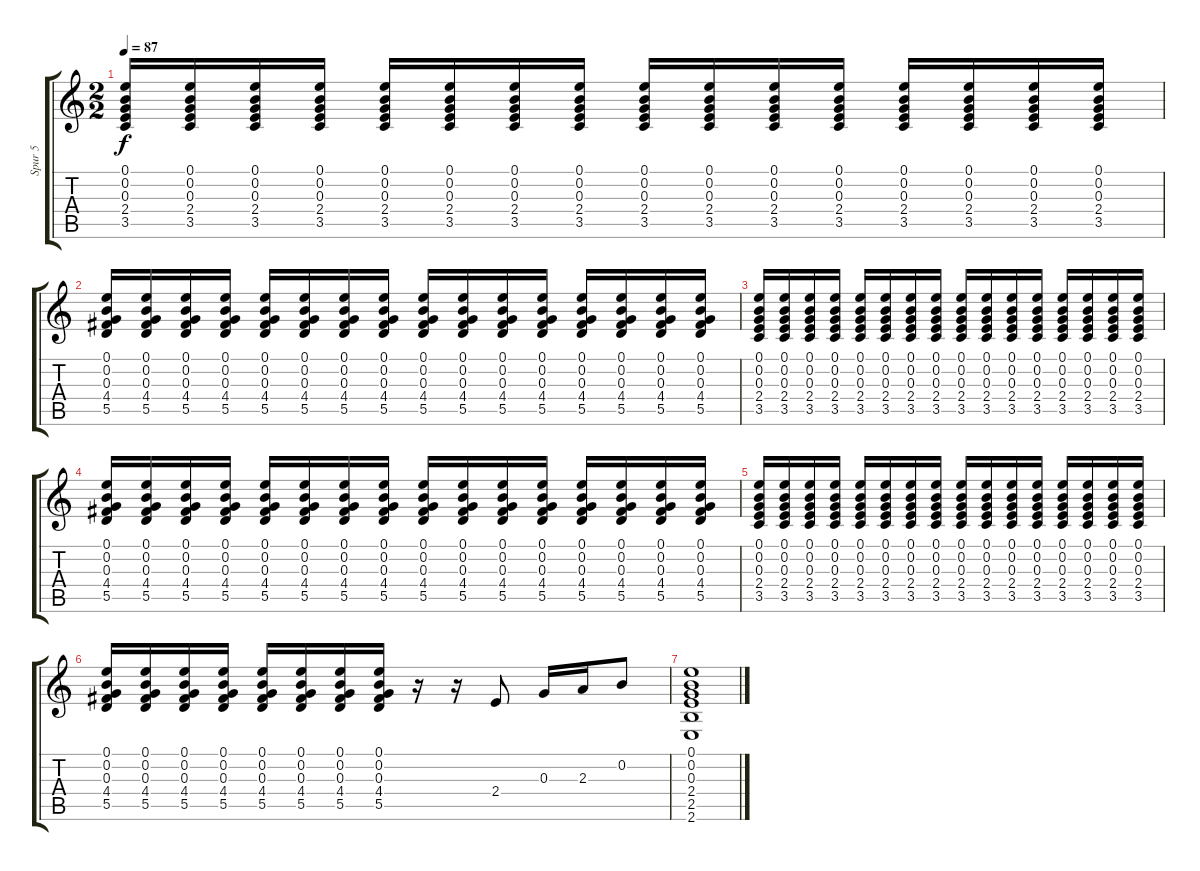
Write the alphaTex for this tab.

\track ("Spur 5" "Spur 5") {instrument distortionguitar}
\staff {score tabs}
\tuning (E4 B3 G3 D3 A2 D2) {hide}
\ts (2 2)
\tempo 87
\clef g2
\ks c
(0.1 0.2 0.3 2.4 3.5).16{dy f} (0.1 0.2 0.3 2.4 3.5).16 (0.1 0.2 0.3 2.4 3.5).16 (0.1 0.2 0.3 2.4 3.5).16 (0.1 0.2 0.3 2.4 3.5).16 (0.1 0.2 0.3 2.4 3.5).16 (0.1 0.2 0.3 2.4 3.5).16 (0.1 0.2 0.3 2.4 3.5).16 (0.1 0.2 0.3 2.4 3.5).16 (0.1 0.2 0.3 2.4 3.5).16 (0.1 0.2 0.3 2.4 3.5).16 (0.1 0.2 0.3 2.4 3.5).16 (0.1 0.2 0.3 2.4 3.5).16 (0.1 0.2 0.3 2.4 3.5).16 (0.1 0.2 0.3 2.4 3.5).16 (0.1 0.2 0.3 2.4 3.5).16 |
(0.1 0.2 0.3 4.4 5.5).16 (0.1 0.2 0.3 4.4 5.5).16 (0.1 0.2 0.3 4.4 5.5).16 (0.1 0.2 0.3 4.4 5.5).16 (0.1 0.2 0.3 4.4 5.5).16 (0.1 0.2 0.3 4.4 5.5).16 (0.1 0.2 0.3 4.4 5.5).16 (0.1 0.2 0.3 4.4 5.5).16 (0.1 0.2 0.3 4.4 5.5).16 (0.1 0.2 0.3 4.4 5.5).16 (0.1 0.2 0.3 4.4 5.5).16 (0.1 0.2 0.3 4.4 5.5).16 (0.1 0.2 0.3 4.4 5.5).16 (0.1 0.2 0.3 4.4 5.5).16 (0.1 0.2 0.3 4.4 5.5).16 (0.1 0.2 0.3 4.4 5.5).16 |
(0.1 0.2 0.3 2.4 3.5).16 (0.1 0.2 0.3 2.4 3.5).16 (0.1 0.2 0.3 2.4 3.5).16 (0.1 0.2 0.3 2.4 3.5).16 (0.1 0.2 0.3 2.4 3.5).16 (0.1 0.2 0.3 2.4 3.5).16 (0.1 0.2 0.3 2.4 3.5).16 (0.1 0.2 0.3 2.4 3.5).16 (0.1 0.2 0.3 2.4 3.5).16 (0.1 0.2 0.3 2.4 3.5).16 (0.1 0.2 0.3 2.4 3.5).16 (0.1 0.2 0.3 2.4 3.5).16 (0.1 0.2 0.3 2.4 3.5).16 (0.1 0.2 0.3 2.4 3.5).16 (0.1 0.2 0.3 2.4 3.5).16 (0.1 0.2 0.3 2.4 3.5).16 |
(0.1 0.2 0.3 4.4 5.5).16 (0.1 0.2 0.3 4.4 5.5).16 (0.1 0.2 0.3 4.4 5.5).16 (0.1 0.2 0.3 4.4 5.5).16 (0.1 0.2 0.3 4.4 5.5).16 (0.1 0.2 0.3 4.4 5.5).16 (0.1 0.2 0.3 4.4 5.5).16 (0.1 0.2 0.3 4.4 5.5).16 (0.1 0.2 0.3 4.4 5.5).16 (0.1 0.2 0.3 4.4 5.5).16 (0.1 0.2 0.3 4.4 5.5).16 (0.1 0.2 0.3 4.4 5.5).16 (0.1 0.2 0.3 4.4 5.5).16 (0.1 0.2 0.3 4.4 5.5).16 (0.1 0.2 0.3 4.4 5.5).16 (0.1 0.2 0.3 4.4 5.5).16 |
(0.1 0.2 0.3 2.4 3.5).16 (0.1 0.2 0.3 2.4 3.5).16 (0.1 0.2 0.3 2.4 3.5).16 (0.1 0.2 0.3 2.4 3.5).16 (0.1 0.2 0.3 2.4 3.5).16 (0.1 0.2 0.3 2.4 3.5).16 (0.1 0.2 0.3 2.4 3.5).16 (0.1 0.2 0.3 2.4 3.5).16 (0.1 0.2 0.3 2.4 3.5).16 (0.1 0.2 0.3 2.4 3.5).16 (0.1 0.2 0.3 2.4 3.5).16 (0.1 0.2 0.3 2.4 3.5).16 (0.1 0.2 0.3 2.4 3.5).16 (0.1 0.2 0.3 2.4 3.5).16 (0.1 0.2 0.3 2.4 3.5).16 (0.1 0.2 0.3 2.4 3.5).16 |
(0.1 0.2 0.3 4.4 5.5).16 (0.1 0.2 0.3 4.4 5.5).16 (0.1 0.2 0.3 4.4 5.5).16 (0.1 0.2 0.3 4.4 5.5).16 (0.1 0.2 0.3 4.4 5.5).16 (0.1 0.2 0.3 4.4 5.5).16 (0.1 0.2 0.3 4.4 5.5).16 (0.1 0.2 0.3 4.4 5.5).16 r.16 r.16 2.4.8 0.3.16 2.3.16 0.2.8 |
(0.1 0.2 0.3 2.4 2.5 2.6).1
